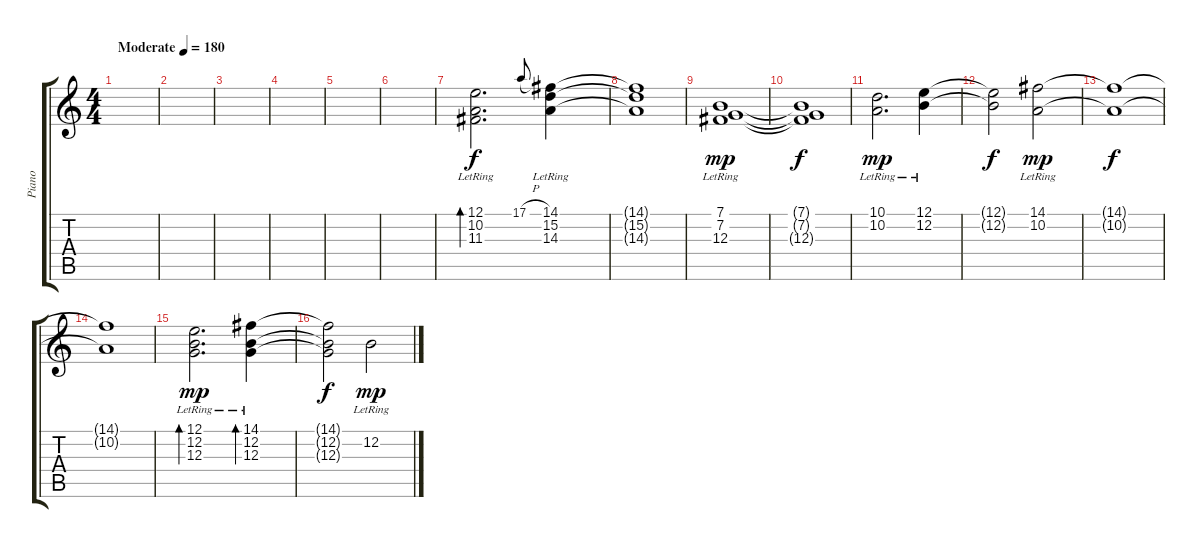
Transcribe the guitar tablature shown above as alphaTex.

\track ("Piano" "Piano") {instrument electricpiano1}
\staff {score tabs}
\tuning (E4 B3 G3 D3 A2 E2) {hide}
\ts (4 4)
\tempo (180 "Moderate")
\clef g2
\ks c
|
|
|
|
|
|
(12.1{lr} 10.2{lr} 11.3{lr}).2{d bd 240} 17.1{h}.8{gr onbeat} (14.1{lr} 15.2{lr} 14.3{lr}).4 |
(14.1{t} 15.2{t} 14.3{t}).1{dy f} |
(7.1{lr} 7.2{lr} 12.3{lr}).1{dy mp} |
(7.1{t} 7.2{t} 12.3{t}).1{dy f} |
(10.1{lr} 10.2{lr}).2{d dy mp} (12.1{lr} 12.2{lr}).4 |
(12.1{t} 12.2{t}).2{dy f} (14.1{lr} 10.2{lr}).2{dy mp} |
(14.1{t} 10.2{t}).1{dy f} |
(14.1{t} 10.2{t}).1 |
(12.1{lr} 12.2{lr} 12.3{lr}).2{d bd 240 dy mp} (14.1{lr} 12.2{lr} 12.3{lr}).4{bd 240} |
(14.1{t} 12.2{t} 12.3{t}).2{dy f} 12.2{lr}.2{dy mp}
